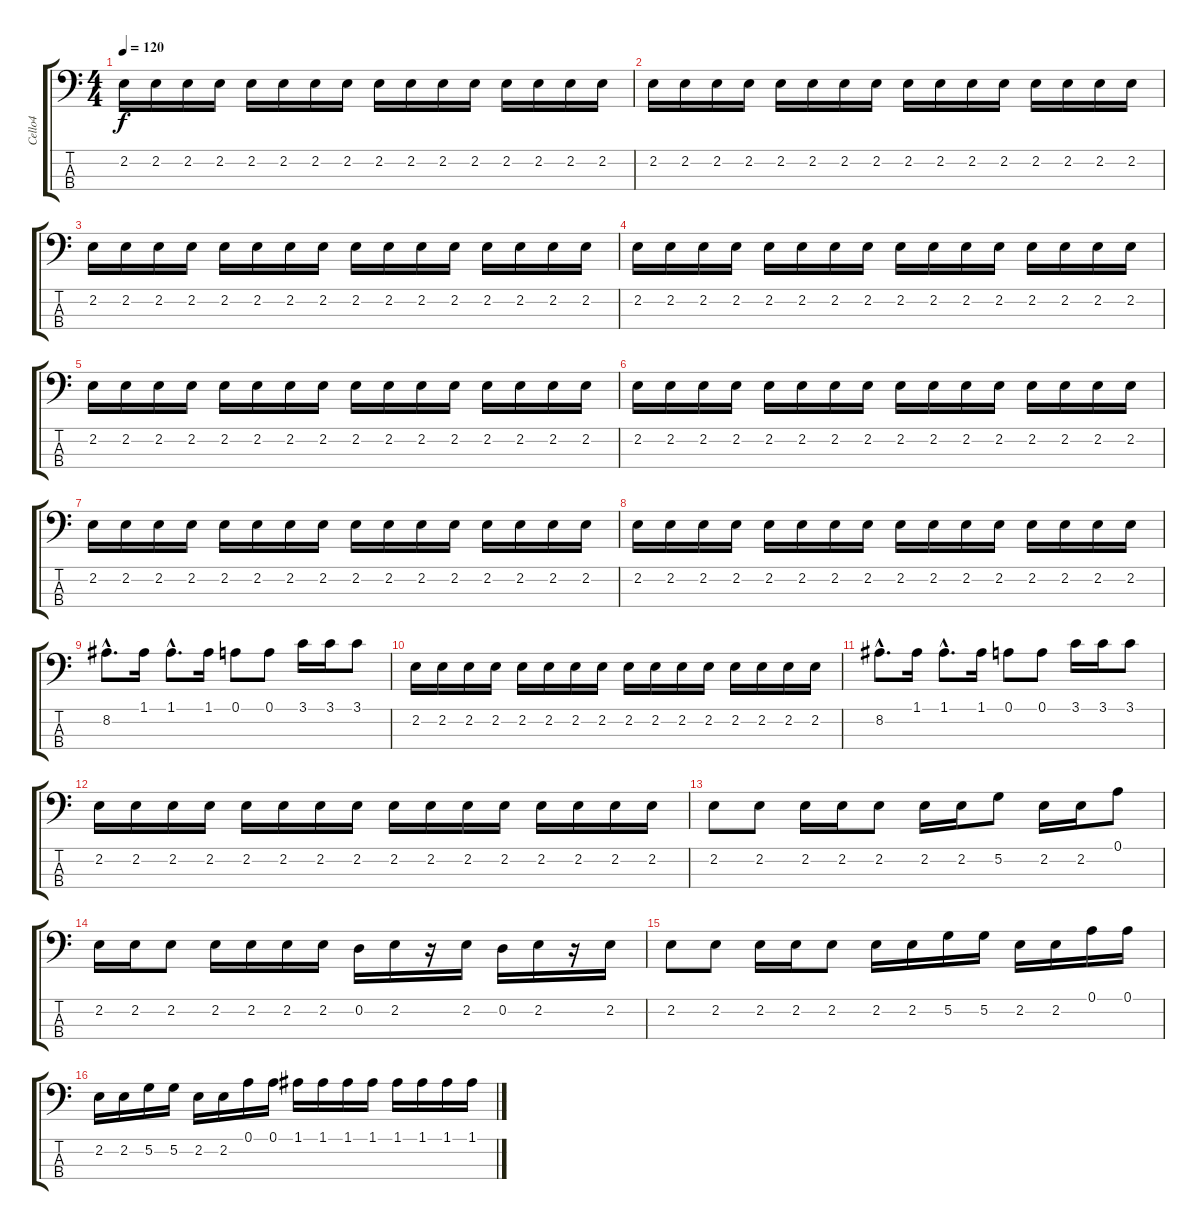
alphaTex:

\track ("Cello4" "Cello4") {instrument overdrivenguitar}
\staff {score tabs}
\tuning (A2 D2 G1 C1) {hide}
\ts (4 4)
\tempo 120
\clef f4
\ks c
2.2.16{dy f} 2.2.16 2.2.16 2.2.16 2.2.16 2.2.16 2.2.16 2.2.16 2.2.16 2.2.16 2.2.16 2.2.16 2.2.16 2.2.16 2.2.16 2.2.16 |
2.2.16 2.2.16 2.2.16 2.2.16 2.2.16 2.2.16 2.2.16 2.2.16 2.2.16 2.2.16 2.2.16 2.2.16 2.2.16 2.2.16 2.2.16 2.2.16 |
2.2.16 2.2.16 2.2.16 2.2.16 2.2.16 2.2.16 2.2.16 2.2.16 2.2.16 2.2.16 2.2.16 2.2.16 2.2.16 2.2.16 2.2.16 2.2.16 |
2.2.16 2.2.16 2.2.16 2.2.16 2.2.16 2.2.16 2.2.16 2.2.16 2.2.16 2.2.16 2.2.16 2.2.16 2.2.16 2.2.16 2.2.16 2.2.16 |
2.2.16 2.2.16 2.2.16 2.2.16 2.2.16 2.2.16 2.2.16 2.2.16 2.2.16 2.2.16 2.2.16 2.2.16 2.2.16 2.2.16 2.2.16 2.2.16 |
2.2.16 2.2.16 2.2.16 2.2.16 2.2.16 2.2.16 2.2.16 2.2.16 2.2.16 2.2.16 2.2.16 2.2.16 2.2.16 2.2.16 2.2.16 2.2.16 |
2.2.16 2.2.16 2.2.16 2.2.16 2.2.16 2.2.16 2.2.16 2.2.16 2.2.16 2.2.16 2.2.16 2.2.16 2.2.16 2.2.16 2.2.16 2.2.16 |
2.2.16 2.2.16 2.2.16 2.2.16 2.2.16 2.2.16 2.2.16 2.2.16 2.2.16 2.2.16 2.2.16 2.2.16 2.2.16 2.2.16 2.2.16 2.2.16 |
8.2{hac}.8{d} 1.1.16 1.1{hac}.8{d} 1.1.16 0.1.8 0.1.8 3.1.16 3.1.16 3.1.8 |
2.2.16 2.2.16 2.2.16 2.2.16 2.2.16 2.2.16 2.2.16 2.2.16 2.2.16 2.2.16 2.2.16 2.2.16 2.2.16 2.2.16 2.2.16 2.2.16 |
8.2{hac}.8{d} 1.1.16 1.1{hac}.8{d} 1.1.16 0.1.8 0.1.8 3.1.16 3.1.16 3.1.8 |
2.2.16 2.2.16 2.2.16 2.2.16 2.2.16 2.2.16 2.2.16 2.2.16 2.2.16 2.2.16 2.2.16 2.2.16 2.2.16 2.2.16 2.2.16 2.2.16 |
2.2.8 2.2.8 2.2.16 2.2.16 2.2.8 2.2.16 2.2.16 5.2.8 2.2.16 2.2.16 0.1.8 |
2.2.16 2.2.16 2.2.8 2.2.16 2.2.16 2.2.16 2.2.16 0.2.16 2.2.16 r.16 2.2.16 0.2.16 2.2.16 r.16 2.2.16 |
2.2.8 2.2.8 2.2.16 2.2.16 2.2.8 2.2.16 2.2.16 5.2.16 5.2.16 2.2.16 2.2.16 0.1.16 0.1.16 |
2.2.16 2.2.16 5.2.16 5.2.16 2.2.16 2.2.16 0.1.16 0.1.16 1.1.16 1.1.16 1.1.16 1.1.16 1.1.16 1.1.16 1.1.16 1.1.16
